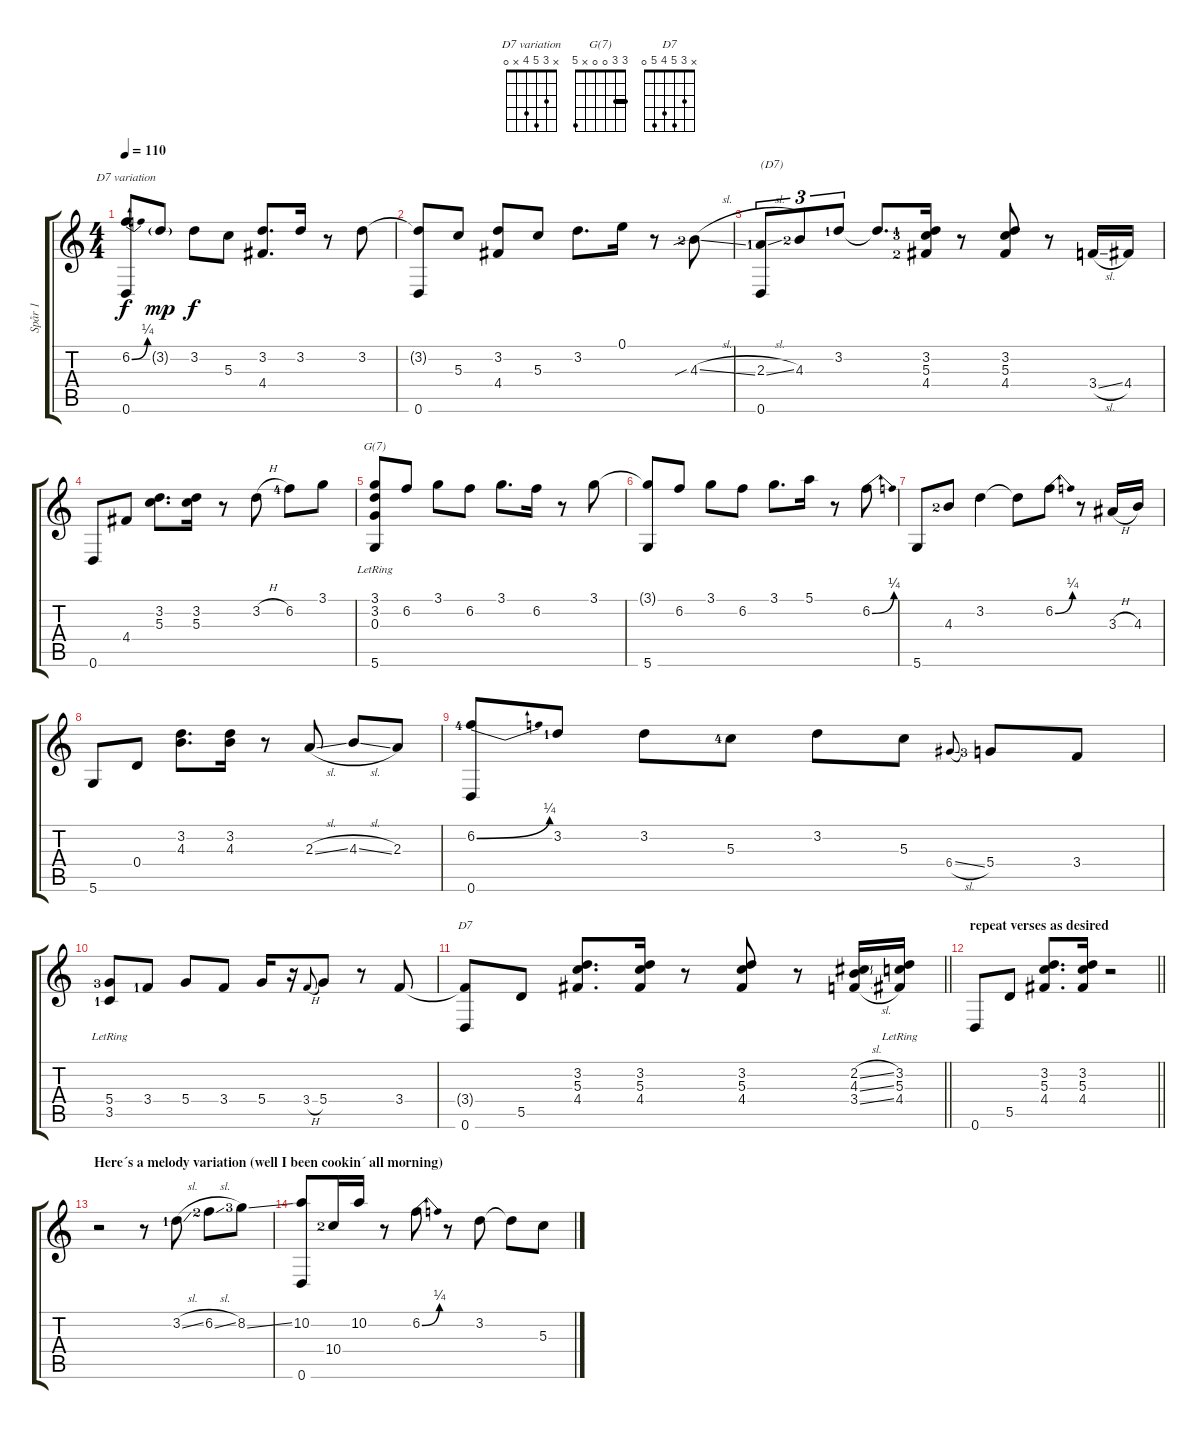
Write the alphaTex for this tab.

\track ("Spår 1" "Spår 1") {instrument acousticguitarsteel}
\staff {score tabs}
\tuning (E4 B3 G3 D3 A2 D2) {hide}
\chord ("D7 variation" x 3 5 4 x 0)
\chord ("G(7)" 3 3 0 0 x 5) {barre 3}
\chord ("D7" x 3 5 4 5 0)
\ts (4 4)
\tempo 110
\clef g2
\ks c
(6.2{be (bend 0 0 60 1)} 0.6).8{ch "D7 variation" dy f} 3.2{g}.8{dy mp} 3.2.8{dy f} 5.3.8 (3.2 4.4).8{d} 3.2.16 r.8 3.2.8 |
(3.2{t} 0.6).8 5.3.8 (3.2 4.4).8 5.3.8 3.2.8{d} 0.1.16 r.8 4.3{sib sl lf 3}.8 |
(2.3{sl lf 2} 0.6).8{tu (3 2) txt "(D7)"} 4.3{lf 3}.8{tu (3 2)} 3.2{lf 2}.8{tu (3 2)} 3.2{t}.8{d} (3.2{lf 2} 5.3{lf 4} 4.4{lf 3}).16 r.8 (3.2 5.3 4.4).8 r.8 3.4{sl}.16 4.4.16 |
0.6.8 4.4.8 (3.2 5.3).8{d} (3.2 5.3).16 r.8 3.2{h}.8 6.2{lf 5}.8 3.1.8 |
(3.1{lr} 3.2 0.3 5.6).8{ch "G(7)"} 6.2.8 3.1.8 6.2.8 3.1.8{d} 6.2.16 r.8 3.1.8 |
(3.1{t} 5.6).8 6.2.8 3.1.8 6.2.8 3.1.8{d} 5.1.16 r.8 6.2{be (bend 0 0 60 1)}.8 |
5.6.8 4.3{lf 3}.8 3.2.4 3.2{t}.8 6.2{be (bend 0 0 60 1)}.8 r.8 3.3{h}.16 4.3.16 |
5.6.8 0.4.8 (3.2 4.3).8{d} (3.2 4.3).16 r.8 2.3{sl}.8 4.3{sl}.8 2.3.8 |
(6.2{be (bend 0 0 60 1) lf 5} 0.6).8 3.2{lf 2}.8 3.2.8 5.3{lf 5}.8 3.2.8 5.3.8 6.4{sl}.8{gr onbeat} 5.4{lf 4}.8 3.4.8 |
(5.4{lf 4} 3.5{lr lf 2}).8 3.4{lf 2}.8 5.4.8 3.4.8 5.4.16 r.16 3.4{h}.8{gr onbeat} 5.4.8 r.8 3.4.8 |
\barLineRight lightlight
(3.4{t} 0.6).8{ch "D7"} 5.5.8 (3.2 5.3 4.4).8{d} (3.2 5.3 4.4).16 r.8 (3.2 5.3 4.4).8 r.8 (2.2{sl} 4.3{sl} 3.4{sl}).16 (3.2{lr} 5.3 4.4).16 |
\section ("" "repeat verses as desired")
\barLineRight lightlight
0.6.8 5.5.8 (3.2 5.3 4.4).8{d} (3.2 5.3 4.4).16 r.2 |
\section ("" "Here´s a melody variation (well I been cookin´ all morning)")
r.2 r.8 3.2{sl lf 2}.8 6.2{sl lf 3}.8 8.2{ss lf 4}.8 |
(10.2 0.6).8 10.4{lf 3}.16 10.2.16 r.8 6.2{be (bend 0 0 60 1)}.8 r.8 3.2.8 3.2{t}.8 5.3.8
